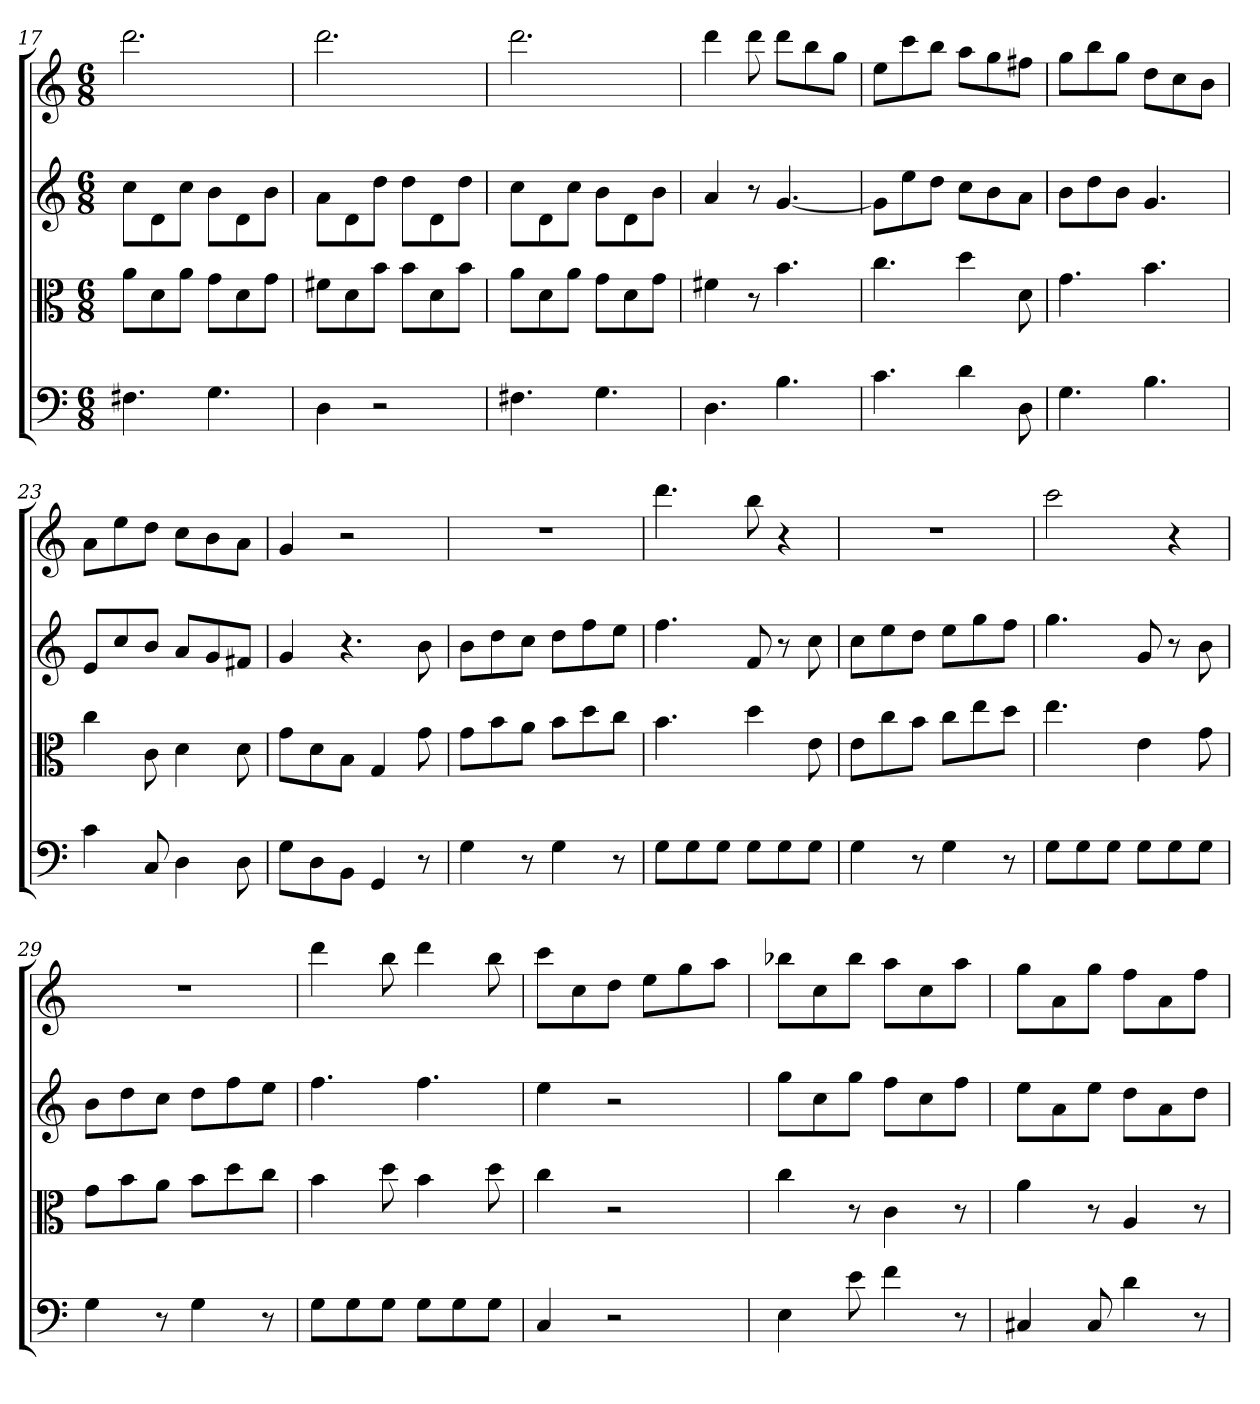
**kern	**kern	**kern	**kern
*part4	*part3	*part2	*part1
*staff4	*staff3	*staff2	*staff1
*clefF4	*clefC3	*clefG2	*clefG2
*k[]	*k[]	*k[]	*k[]
*C:	*C:	*C:	*C:
*M6/8	*M6/8	*M6/8	*M6/8
=17	=17	=17	=17
4.F#X	8a\L	8cc\L	2.ddd
.	8d\	8d\	.
.	8a\J	8cc\J	.
4.G	8g\L	8b\L	.
.	8d\	8d\	.
.	8g\J	8b\J	.
=18	=18	=18	=18
4D	8f#X\L	8a\L	2.ddd
.	8d\	8d\	.
2r	8b\J	8dd\J	.
.	8b\L	8dd\L	.
.	8d\	8d\	.
.	8b\J	8dd\J	.
=19	=19	=19	=19
4.F#X	8a\L	8cc\L	2.ddd
.	8d\	8d\	.
.	8a\J	8cc\J	.
4.G	8g\L	8b\L	.
.	8d\	8d\	.
.	8g\J	8b\J	.
=20	=20	=20	=20
4.D	4f#X	4a	4ddd
.	8r	8r	8ddd
4.B	4.b	[4.g	8ddd\L
.	.	.	8bb\
.	.	.	8gg\J
=21	=21	=21	=21
4.c	4.cc	8g\L]	8ee\L
.	.	8ee\	8ccc\
.	.	8dd\J	8bb\J
4d	4dd	8cc\L	8aa\L
.	.	8b\	8gg\
8D	8d	8a\J	8ff#X\J
=22	=22	=22	=22
4.G	4.g	8b\L	8gg\L
.	.	8dd\	8bb\
.	.	8b\J	8gg\J
4.B	4.b	4.g	8dd\L
.	.	.	8cc\
.	.	.	8b\J
=23	=23	=23	=23
4c	4cc	8e/L	8a\L
.	.	8cc/	8ee\
8C	8c	8b/J	8dd\J
4D	4d	8a/L	8cc\L
.	.	8g/	8b\
8D	8d	8f#X/J	8a\J
=24	=24	=24	=24
8G\L	8g\L	4g	4g
8D\	8d\	.	.
8BB\J	8B\J	4.r	2r
4GG	4G	.	.
8r	8g	8b	.
=25	=25	=25	=25
4G	8g\L	8b\L	2.r
.	8b\	8dd\	.
8r	8a\J	8cc\J	.
4G	8b\L	8dd\L	.
.	8dd\	8ff\	.
8r	8cc\J	8ee\J	.
=26	=26	=26	=26
8G\L	4.b	4.ff	4.ddd
8G\	.	.	.
8G\J	.	.	.
8G\L	4dd	8f	8bb
8G\	.	8r	4r
8G\J	8e	8cc	.
=27	=27	=27	=27
4G	8e\L	8cc\L	2.r
.	8cc\	8ee\	.
8r	8b\J	8dd\J	.
4G	8cc\L	8ee\L	.
.	8ee\	8gg\	.
8r	8dd\J	8ff\J	.
=28	=28	=28	=28
8G\L	4.ee	4.gg	2ccc
8G\	.	.	.
8G\J	.	.	.
8G\L	4e	8g	.
8G\	.	8r	4r
8G\J	8g	8b	.
=29	=29	=29	=29
4G	8g\L	8b\L	2.r
.	8b\	8dd\	.
8r	8a\J	8cc\J	.
4G	8b\L	8dd\L	.
.	8dd\	8ff\	.
8r	8cc\J	8ee\J	.
=30	=30	=30	=30
8G\L	4b	4.ff	4ddd
8G\	.	.	.
8G\J	8dd	.	8bb
8G\L	4b	4.ff	4ddd
8G\	.	.	.
8G\J	8dd	.	8bb
=31	=31	=31	=31
4C	4cc	4ee	8ccc\L
.	.	.	8cc\
2r	2r	2r	8dd\J
.	.	.	8ee\L
.	.	.	8gg\
.	.	.	8aa\J
=32	=32	=32	=32
4E	4cc	8gg\L	8bb-X\L
.	.	8cc\	8cc\
8e	8r	8gg\J	8bb-\J
4f	4c	8ff\L	8aa\L
.	.	8cc\	8cc\
8r	8r	8ff\J	8aa\J
=33	=33	=33	=33
4C#X	4a	8ee\L	8gg\L
.	.	8a\	8a\
8C#	8r	8ee\J	8gg\J
4d	4A	8dd\L	8ff\L
.	.	8a\	8a\
8r	8r	8dd\J	8ff\J
=	=	=	=
*-	*-	*-	*-
